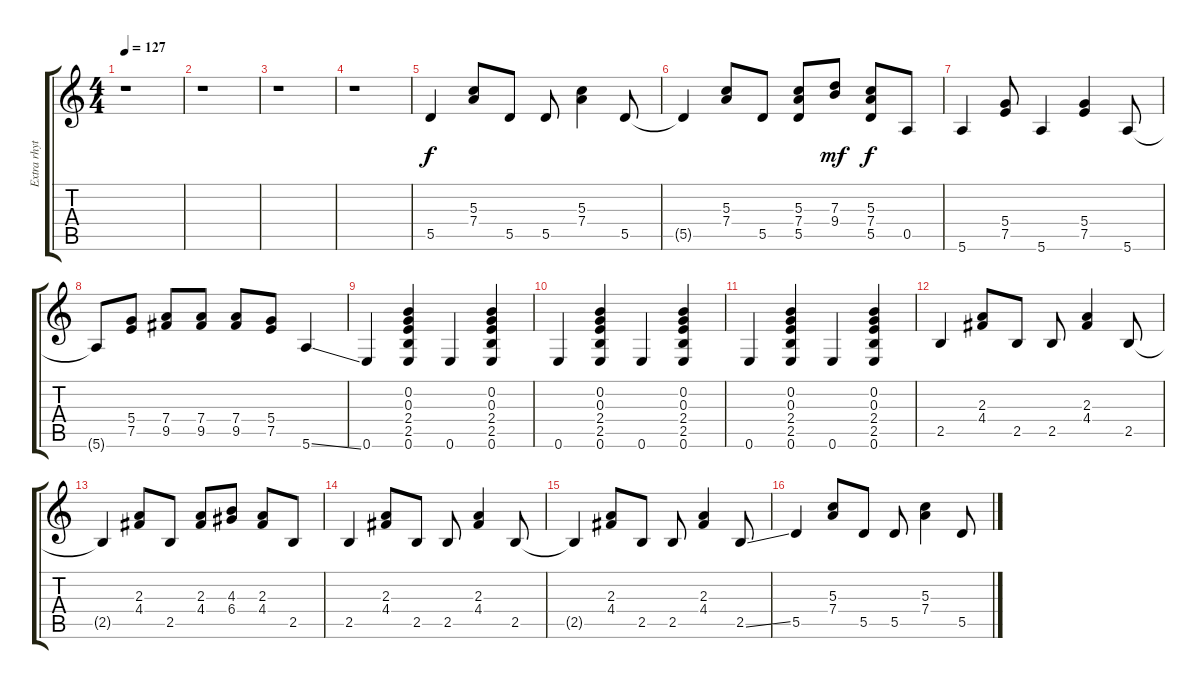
\track ("Extra rhythm" "Extra rhyt") {instrument overdrivenguitar}
\staff {score tabs}
\tuning (E4 B3 G3 D3 A2 E2) {hide}
\ts (4 4)
\tempo 127
\clef g2
\ks c
r.1{dy f} |
r.1 |
r.1 |
r.1 |
5.5.4 (5.3 7.4).8 5.5.8 5.5.8 (5.3 7.4).4 5.5.8 |
5.5{t}.4 (5.3 7.4).8 5.5.8 (5.3 7.4 5.5).8 (7.3 9.4).8{dy mf} (5.3 7.4 5.5).8{dy f} 0.5.8 |
5.6.4 (5.4 7.5).8 5.6.4 (5.4 7.5).4 5.6.8 |
5.6{t}.8 (5.4 7.5).8 (7.4 9.5).8 (7.4 9.5).8 (7.4 9.5).8 (5.4 7.5).8 5.6{ss}.4 |
0.6.4 (0.2 0.3 2.4 2.5 0.6).4 0.6.4 (0.2 0.3 2.4 2.5 0.6).4 |
0.6.4 (0.2 0.3 2.4 2.5 0.6).4 0.6.4 (0.2 0.3 2.4 2.5 0.6).4 |
0.6.4 (0.2 0.3 2.4 2.5 0.6).4 0.6.4 (0.2 0.3 2.4 2.5 0.6).4 |
2.5.4 (2.3 4.4).8 2.5.8 2.5.8 (2.3 4.4).4 2.5.8 |
2.5{t}.4 (2.3 4.4).8 2.5.8 (2.3 4.4).8 (4.3 6.4).8 (2.3 4.4).8 2.5.8 |
2.5.4 (2.3 4.4).8 2.5.8 2.5.8 (2.3 4.4).4 2.5.8 |
2.5{t}.4 (2.3 4.4).8 2.5.8 2.5.8 (2.3 4.4).4 2.5{ss}.8 |
5.5.4 (5.3 7.4).8 5.5.8 5.5.8 (5.3 7.4).4 5.5.8
